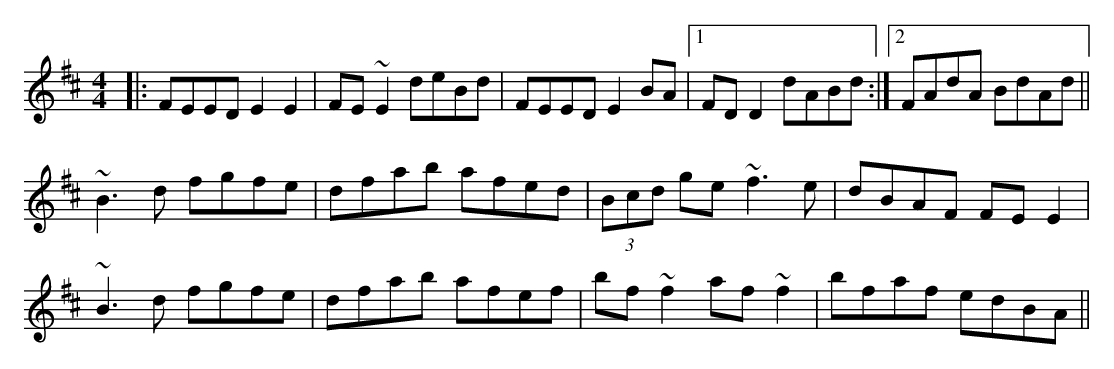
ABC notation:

X:1
M:4/4
K:Edor
|:FEED E2E2|FE~E2 deBd|FEED E2BA|1 FDD2 dABd:|2 FAdA BdAd||
~B3d fgfe|dfab afed|(3Bcd ge ~f3e|dBAF FEE2|
~B3d fgfe|dfab afef|bf~f2 af~f2|bfaf edBA||
